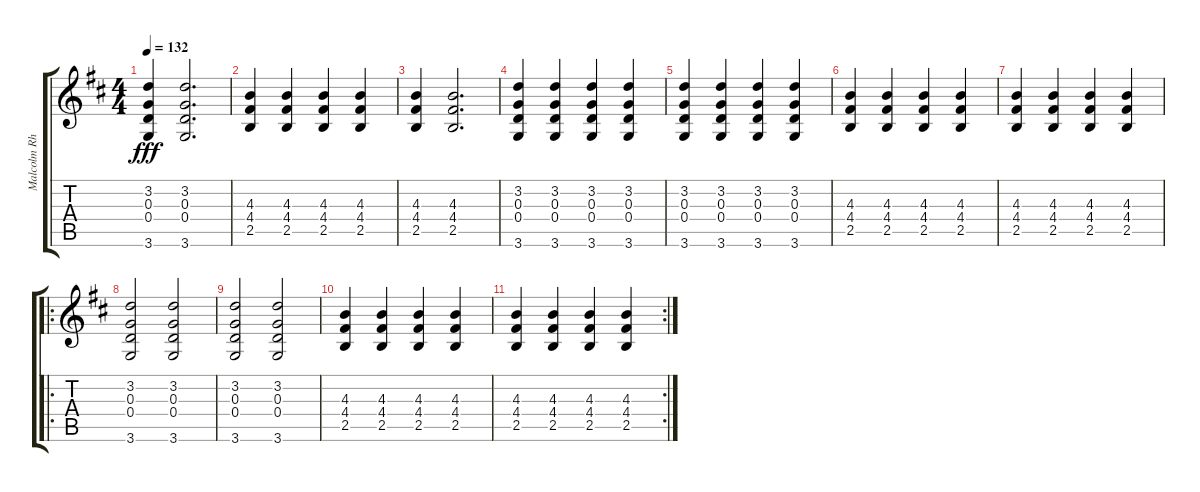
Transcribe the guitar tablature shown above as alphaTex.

\track ("Malcolm Rhythm" "Malcolm Rh") {instrument distortionguitar}
\staff {score tabs}
\tuning (E4 B3 G3 D3 A2 E2) {hide}
\ts (4 4)
\tempo 132
\clef g2
\ks d
(3.2 0.3 0.4 3.6).4{dy fff} (3.2 0.3 0.4 3.6).2{d} |
(4.3 4.4 2.5).4 (4.3 4.4 2.5).4 (4.3 4.4 2.5).4 (4.3 4.4 2.5).4 |
(4.3 4.4 2.5).4 (4.3 4.4 2.5).2{d} |
(3.2 0.3 0.4 3.6).4 (3.2 0.3 0.4 3.6).4 (3.2 0.3 0.4 3.6).4 (3.2 0.3 0.4 3.6).4 |
(3.2 0.3 0.4 3.6).4 (3.2 0.3 0.4 3.6).4 (3.2 0.3 0.4 3.6).4 (3.2 0.3 0.4 3.6).4 |
(4.3 4.4 2.5).4 (4.3 4.4 2.5).4 (4.3 4.4 2.5).4 (4.3 4.4 2.5).4 |
(4.3 4.4 2.5).4 (4.3 4.4 2.5).4 (4.3 4.4 2.5).4 (4.3 4.4 2.5).4 |
\ro
(3.2 0.3 0.4 3.6).2 (3.2 0.3 0.4 3.6).2 |
(3.2 0.3 0.4 3.6).2 (3.2 0.3 0.4 3.6).2 |
(4.3 4.4 2.5).4 (4.3 4.4 2.5).4 (4.3 4.4 2.5).4 (4.3 4.4 2.5).4 |
\rc 2
(4.3 4.4 2.5).4 (4.3 4.4 2.5).4 (4.3 4.4 2.5).4 (4.3 4.4 2.5).4
